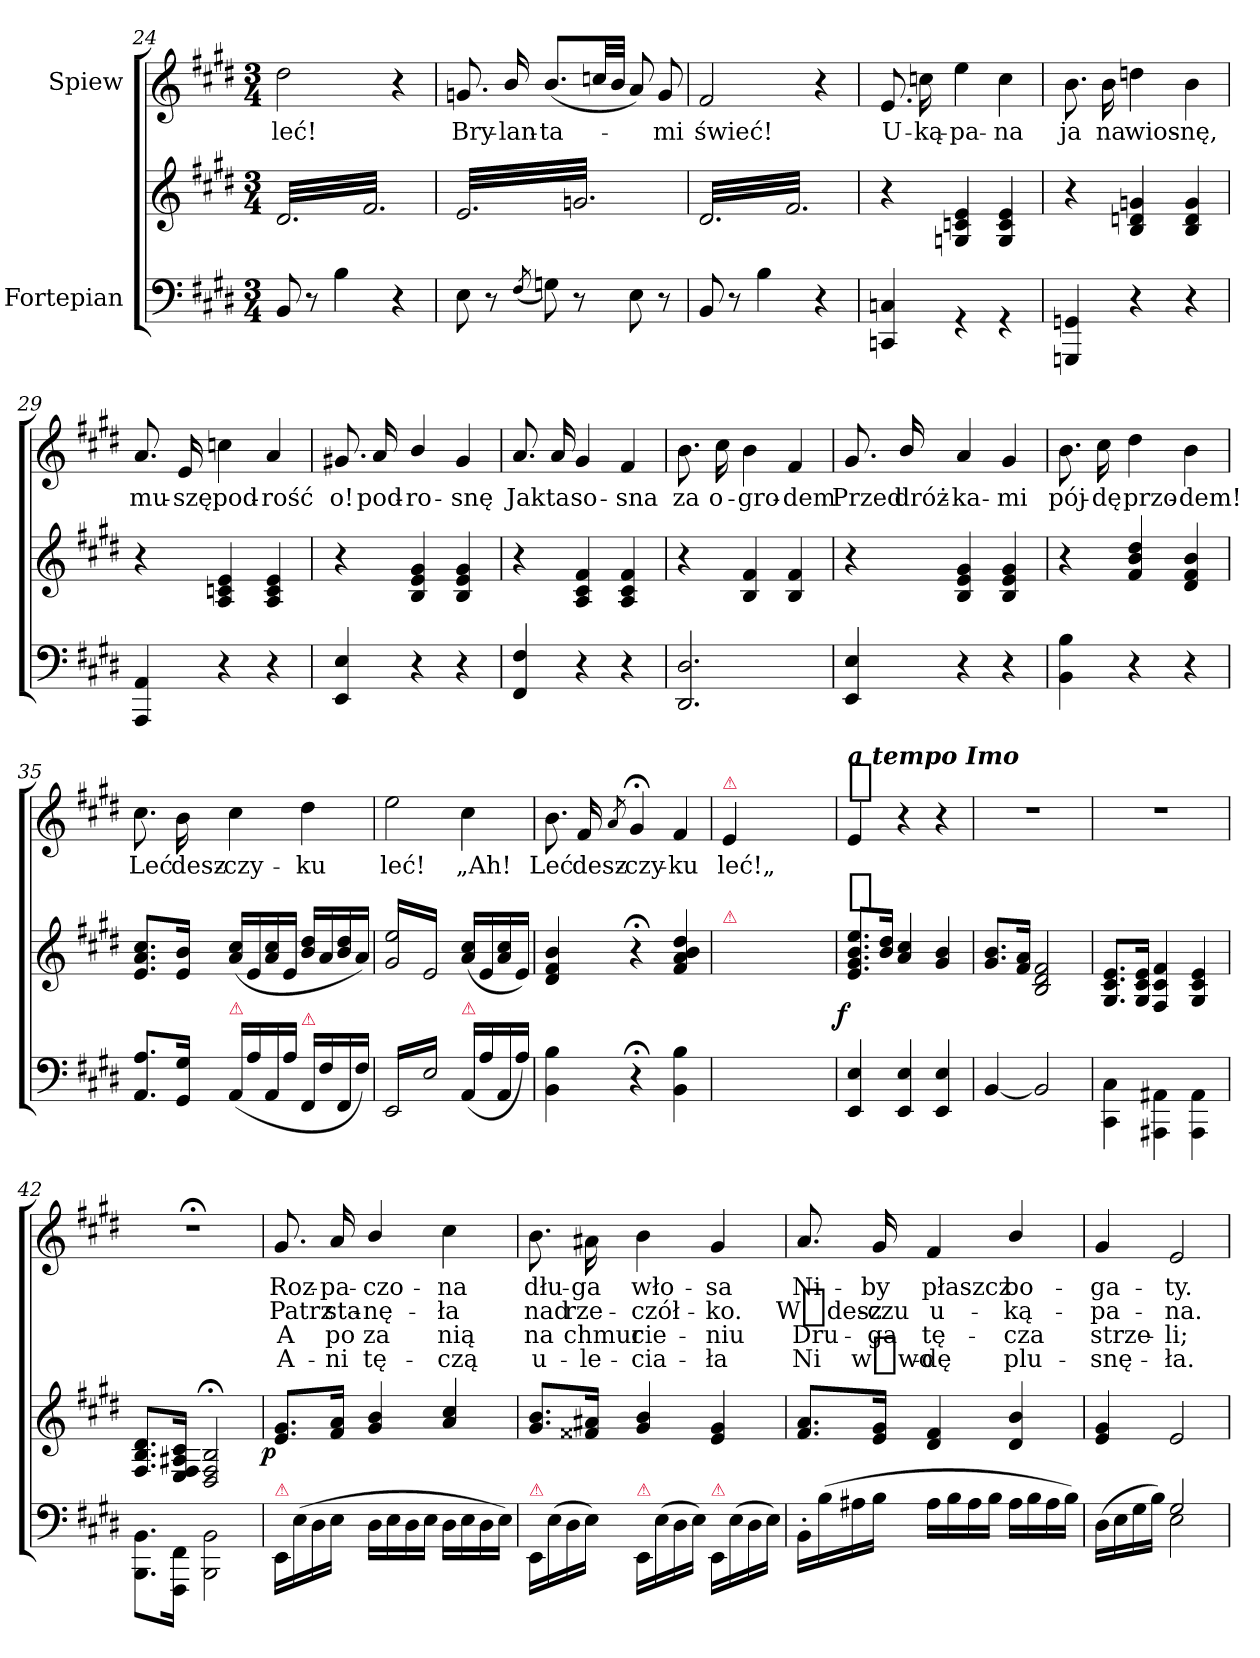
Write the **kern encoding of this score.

**kern	**kern	**dynam	**kern	**text	**text	**text	**text
*part2	*part2	*part2	*part1	*part1	*part1	*part1	*part1
*staff3	*staff2	*staff2/3	*staff1	*staff1	*staff1	*staff1	*staff1
*I"Fortepian	*	*	*I"Spiew	*	*	*	*
*clefF4	*clefG2	*	*clefG2	*	*	*	*
*k[f#c#g#d#]	*k[f#c#g#d#]	*	*k[f#c#g#d#]	*	*	*	*
*M3/4	*M3/4	*	*M3/4	*	*	*	*
=24	=24	=24	=24	=24	=24	=24	=24
*	*tremolo	*	*	*	*	*	*
8BB/	(32d#/LLL	.	2dd#\	leć!	.	.	.
.	32f#/)	.	.	.	.	.	.
.	32d#/	.	.	.	.	.	.
.	32f#/)	.	.	.	.	.	.
8r	32d#/	.	.	.	.	.	.
.	32f#/)	.	.	.	.	.	.
.	32d#/	.	.	.	.	.	.
.	32f#/)	.	.	.	.	.	.
4B\	32d#/	.	.	.	.	.	.
.	32f#/)	.	.	.	.	.	.
.	32d#/	.	.	.	.	.	.
.	32f#/)	.	.	.	.	.	.
.	32d#/	.	.	.	.	.	.
.	32f#/)	.	.	.	.	.	.
.	32d#/	.	.	.	.	.	.
.	32f#/)	.	.	.	.	.	.
4r	32d#/	.	4r	.	.	.	.
.	32f#/)	.	.	.	.	.	.
.	32d#/	.	.	.	.	.	.
.	32f#/)	.	.	.	.	.	.
.	32d#/	.	.	.	.	.	.
.	32f#/)	.	.	.	.	.	.
.	32d#/	.	.	.	.	.	.
.	32f#/)JJJ	.	.	.	.	.	.
=25	=25	=25	=25	=25	=25	=25	=25
8E\	(32e/LLL	.	8.gn/	Bry-	.	.	.
.	32gn/)	.	.	.	.	.	.
.	32e/	.	.	.	.	.	.
.	32gn/)	.	.	.	.	.	.
8r	32e/	.	.	.	.	.	.
.	32gn/)	.	.	.	.	.	.
.	32e/	.	16b/	-lan-	.	.	.
.	32gn/)	.	.	.	.	.	.
(8qF#/	.	.	.	.	.	.	.
8Gn\)	32e/	.	(8.b/L	-ta-	.	.	.
.	32gn/)	.	.	.	.	.	.
.	32e/	.	.	.	.	.	.
.	32gn/)	.	.	.	.	.	.
8r	32e/	.	.	.	.	.	.
.	32gn/)	.	.	.	.	.	.
.	32e/	.	32ccn/LL	.	.	.	.
.	32gn/)	.	32b/JJJ	.	.	.	.
8E\	32e/	.	8a/)	.	.	.	.
.	32gn/)	.	.	.	.	.	.
.	32e/	.	.	.	.	.	.
.	32gn/)	.	.	.	.	.	.
8r	32e/	.	8g/	-mi	.	.	.
.	32gn/)	.	.	.	.	.	.
.	32e/	.	.	.	.	.	.
.	32gn/)JJJ	.	.	.	.	.	.
=26	=26	=26	=26	=26	=26	=26	=26
8BB/	(32d#/LLL	.	2f#/	świeć!	.	.	.
.	32f#/)	.	.	.	.	.	.
.	32d#/	.	.	.	.	.	.
.	32f#/)	.	.	.	.	.	.
8r	32d#/	.	.	.	.	.	.
.	32f#/)	.	.	.	.	.	.
.	32d#/	.	.	.	.	.	.
.	32f#/)	.	.	.	.	.	.
4B\	32d#/	.	.	.	.	.	.
.	32f#/)	.	.	.	.	.	.
.	32d#/	.	.	.	.	.	.
.	32f#/)	.	.	.	.	.	.
.	32d#/	.	.	.	.	.	.
.	32f#/)	.	.	.	.	.	.
.	32d#/	.	.	.	.	.	.
.	32f#/)	.	.	.	.	.	.
4r	32d#/	.	4r	.	.	.	.
.	32f#/)	.	.	.	.	.	.
.	32d#/	.	.	.	.	.	.
.	32f#/)	.	.	.	.	.	.
.	32d#/	.	.	.	.	.	.
.	32f#/)	.	.	.	.	.	.
.	32d#/	.	.	.	.	.	.
.	32f#/)JJJ	.	.	.	.	.	.
*	*Xtremolo	*	*	*	*	*	*
=27	=27	=27	=27	=27	=27	=27	=27
4CCn/ 4Cn/	4r	.	8.e/	U-	.	.	.
.	.	.	.	.	.	.	.
.	.	.	.	.	.	.	.
.	.	.	.	.	.	.	.
.	.	.	.	.	.	.	.
.	.	.	.	.	.	.	.
.	.	.	16ccn\	-ką-	.	.	.
.	.	.	.	.	.	.	.
4rGG	4Gn/ 4cn/ 4e/	.	4ee\	-pa-	.	.	.
.	.	.	.	.	.	.	.
.	.	.	.	.	.	.	.
.	.	.	.	.	.	.	.
4rGG	4G/ 4c/ 4e/	.	4cc\	-na	.	.	.
=28	=28	=28	=28	=28	=28	=28	=28
4GGGn/ 4GGn/	4r	.	8.b\	ja	.	.	.
.	.	.	16b\	na	.	.	.
4r	4B/ 4dn/ 4gn/	.	4ddn\	wios-	.	.	.
4r	4B/ 4d/ 4g/	.	4b\	-nę,	.	.	.
=29	=29	=29	=29	=29	=29	=29	=29
4AAA/ 4AA/	4r	.	8.a/	mu-	.	.	.
.	.	.	16e/	-szę	.	.	.
4r	4A/ 4cn/ 4e/	.	4ccn\	pod-	.	.	.
4r	4A/ 4c/ 4e/	.	4a/	-rość	.	.	.
=30	=30	=30	=30	=30	=30	=30	=30
4EE/ 4E/	4r	.	8.g#X/	o!	.	.	.
.	.	.	16a/	pod-	.	.	.
4r	4B/ 4e/ 4g#/	.	4b/	-ro-	.	.	.
4r	4B/ 4e/ 4g#/	.	4g#/	-snę	.	.	.
=31	=31	=31	=31	=31	=31	=31	=31
4FF#/ 4F#/	4r	.	8.a/	Jak	.	.	.
.	.	.	16a/	ta	.	.	.
4r	4A/ 4c#/ 4f#/	.	4g#/	so-	.	.	.
4r	4A/ 4c#/ 4f#/	.	4f#/	-sna	.	.	.
=32	=32	=32	=32	=32	=32	=32	=32
2.DD#/ 2.D#/	4r	.	8.b\	za	.	.	.
.	.	.	16cc#\	o-	.	.	.
.	4B/ 4f#/	.	4b\	-gro-	.	.	.
.	4B/ 4f#/	.	4f#/	-dem	.	.	.
=33	=33	=33	=33	=33	=33	=33	=33
4EE/ 4E/	4r	.	8.g#/	Przed	.	.	.
.	.	.	16b/	dróż-	.	.	.
4r	4B/ 4e/ 4g#/	.	4a/	-ka-	.	.	.
4r	4B/ 4e/ 4g#/	.	4g#/	-mi	.	.	.
=34	=34	=34	=34	=34	=34	=34	=34
4BB\ 4B\	4r	.	8.b\	pój-	.	.	.
.	.	.	16cc#\	-dę	.	.	.
4r	4f#/ 4b/ 4dd#/	.	4dd#\	przo-	.	.	.
4r	4d#/ 4f#/ 4b/	.	4b\	-dem!	.	.	.
=35	=35	=35	=35	=35	=35	=35	=35
8.AA/ 8.A/L	8.e/ 8.a/ 8.cc#/L	.	8.cc#\	Leć	.	.	.
16GG#/ 16G#/Jk	16e/ 16b/Jk	.	16b\	desz-	.	.	.
!LO:TX:a:color=crimson:t=⚠	!	!	!	!	!	!	!
(>16AA/LL	(16a/ 16cc#/LL	.	4cc#\	-czy-	.	.	.
16A\	16e/	.	.	.	.	.	.
16AA/	16a/ 16cc#/	.	.	.	.	.	.
16A\JJ	16e/JJ	.	.	.	.	.	.
!LO:TX:a:color=crimson:t=⚠	!	!	!	!	!	!	!
16FF#/LL	16b/ 16dd#/LL	.	4dd#\	-ku	.	.	.
16F#\	16a/	.	.	.	.	.	.
16FF#/	16b/ 16dd#/	.	.	.	.	.	.
16F#\JJ)	16a/JJ)	.	.	.	.	.	.
=36	=36	=36	=36	=36	=36	=36	=36
!LO:TX:a:color=crimson:t=⚠	!	!	!	!	!	!	!
*tremolo	*	*	*	*	*	*	*
*	*tremolo	*	*	*	*	*	*
(>16EE/LL	(16g#/ 16ee/LL	.	2ee\	leć!	.	.	.
16E/)	16e/)	.	.	.	.	.	.
16EE/	16g#/ 16ee/	.	.	.	.	.	.
16E/)	16e/)	.	.	.	.	.	.
16EE/	16g#/ 16ee/	.	.	.	.	.	.
16E/)	16e/)	.	.	.	.	.	.
16EE/	16g#/ 16ee/	.	.	.	.	.	.
16E/)JJ	16e/)JJ	.	.	.	.	.	.
*	*Xtremolo	*	*	*	*	*	*
*Xtremolo	*	*	*	*	*	*	*
!LO:TX:a:color=crimson:t=⚠	!	!	!	!	!	!	!
(>16AA/LL	(16a/ 16cc#/LL	.	4cc#\	„Ah!	.	.	.
16A\	16e/	.	.	.	.	.	.
16AA/	16a/ 16cc#/	.	.	.	.	.	.
16A\JJ)	16e/JJ)	.	.	.	.	.	.
=37	=37	=37	=37	=37	=37	=37	=37
4BB\ 4B\	4d#/ 4f#/ 4b/	.	8.b\	Leć	.	.	.
.	.	.	16f#/	desz-	.	.	.
.	.	.	8qa/	.	.	.	.
4r;<	4r;<	.	4g#;</	-czy-	.	.	.
4BB\ 4B\	4f#/ 4a/ 4b/ 4dd#/	.	4f#/	-ku	.	.	.
=38	=38	=38	=38	=38	=38	=38	=38
!	!	!	!LO:TX:a:color=crimson:t=⚠	!	!	!	!
!	!LO:TX:a:color=crimson:t=⚠	!	!	!	!	!	!
2.ryy	2.ryy	.	4e/	leć!„	.	.	.
.	.	.	4ryy	.	.	.	.
.	.	.	4ryy	.	.	.	.
=39	=39	=39	=39	=39	=39	=39	=39
!	!	!	!LO:TX:a:t=[segno]	!	!	!	!
!	!	!	!LO:TX:a:Bi:t=a tempo Imo	!	!	!	!
!	!LO:TX:a:t=[segno]	!	!	!	!	!	!
!	!	!LO:DY:rj	!	!	!	!	!
4EE/ 4E/	8.e/ 8.g#/ 8.b/ 8.ee/L	f	4e/	.	.	.	.
.	16b/ 16dd#/Jk	.	.	.	.	.	.
4EE/ 4E/	4a/ 4cc#/	.	4r	.	.	.	.
4EE/ 4E/	4g#/ 4b/	.	4r	.	.	.	.
=40	=40	=40	=40	=40	=40	=40	=40
[4BB/	8.g#/ 8.b/L	.	2.r	.	.	.	.
.	16f#/ 16a/Jk	.	.	.	.	.	.
2BB/]	2B/ 2d#/ 2f#/	.	.	.	.	.	.
=41	=41	=41	=41	=41	=41	=41	=41
4CC#\ 4C#\	8.G#/ 8.c#/ 8.e/L	.	2.r	.	.	.	.
.	16G#/ 16c#/ 16e/Jk	.	.	.	.	.	.
4AAA#X\ 4AA#X\	4F#/ 4c#/ 4f#/	.	.	.	.	.	.
4AAA#\ 4AA#\	4G#/ 4c#/ 4e/	.	.	.	.	.	.
=42	=42	=42	=42	=42	=42	=42	=42
8.BBB\ 8.BB\L	8.F#/ 8.B/ 8.d#/L	.	2.r;<	.	.	.	.
16FFF#\ 16FF#\Jk	16E/ 16F#/ 16A#X/ 16c#/Jk	.	.	.	.	.	.
2BBB\ 2BB\	2D#;</ 2F#;</ 2B;</	.	.	.	.	.	.
=43	=43	=43	=43	=43	=43	=43	=43
!LO:TX:a:color=crimson:t=⚠	!	!	!	!	!	!	!
!	!	!LO:DY:rj	!	!	!	!	!
16EE/LL	8.e/ 8.g#/L	p	8.g#/	Roz-	Patrz	A	A-
(16E\	.	.	.	.	.	.	.
16D#\	.	.	.	.	.	.	.
16E\JJ	16f#/ 16a/Jk	.	16a/	-pa-	sta-	po	-ni
16D#\LL	4g#/ 4b/	.	4b/	-czo-	-nę-	za	tę-
16E\	.	.	.	.	.	.	.
16D#\	.	.	.	.	.	.	.
16E\JJ	.	.	.	.	.	.	.
16D#\LL	4a/ 4cc#/	.	4cc#\	-na	-ła	nią	-czą
16E\	.	.	.	.	.	.	.
16D#\	.	.	.	.	.	.	.
16E\JJ)	.	.	.	.	.	.	.
=44	=44	=44	=44	=44	=44	=44	=44
!LO:TX:a:color=crimson:t=⚠	!	!	!	!	!	!	!
16EE/LL	8.g#/ 8.b/L	.	8.b\	dłu-	nad	na	u-
(16E\	.	.	.	.	.	.	.
16D#\	.	.	.	.	.	.	.
16E\JJ)	16f##X/ 16a#X/Jk	.	16a#X\	-ga	rze-	chmur	-le-
!LO:TX:a:color=crimson:t=⚠	!	!	!	!	!	!	!
16EE/LL	4g#/ 4b/	.	4b\	wło-	-czół-	cie-	-cia-
(16E\	.	.	.	.	.	.	.
16D#\	.	.	.	.	.	.	.
16E\JJ)	.	.	.	.	.	.	.
!LO:TX:a:color=crimson:t=⚠	!	!	!	!	!	!	!
16EE/LL	4e/ 4g#/	.	4g#/	-sa	-ko.	-niu	-ła
(16E\	.	.	.	.	.	.	.
16D#\	.	.	.	.	.	.	.
16E\JJ)	.	.	.	.	.	.	.
=45	=45	=45	=45	=45	=45	=45	=45
16BB'\LL	8.f#/ 8.a/L	.	8.a/	Ni-	W_desz-	Dru-	Ni
(16B\	.	.	.	.	.	.	.
16A#X\	.	.	.	.	.	.	.
16B\JJ	16e/ 16g#/Jk	.	16g#/	-by	-czu	-ga	w_wo-
16A#\LL	4d#/ 4f#/	.	4f#/	płaszcz	u-	tę-	-dę
16B\	.	.	.	.	.	.	.
16A#\	.	.	.	.	.	.	.
16B\JJ	.	.	.	.	.	.	.
16A#\LL	4d#/ 4b/	.	4b/	bo-	-ką-	-cza	plu-
16B\	.	.	.	.	.	.	.
16A#\	.	.	.	.	.	.	.
16B\JJ)	.	.	.	.	.	.	.
=46	=46	=46	=46	=46	=46	=46	=46
*^	*	*	*	*	*	*	*
(16D#\LL	4ryy	4e/ 4g#/	.	4g#/	-ga-	-pa-	strze-	-snę-
16E\	.	.	.	.	.	.	.	.
16G#\	.	.	.	.	.	.	.	.
16B\JJ)	.	.	.	.	.	.	.	.
2G#/	2E\	2e/	.	2e/	-ty.	-na.	-li;	-ła.
*v	*v	*	*	*	*	*	*	*
=	=	=	=	=	=	=	=
*-	*-	*-	*-	*-	*-	*-	*-
